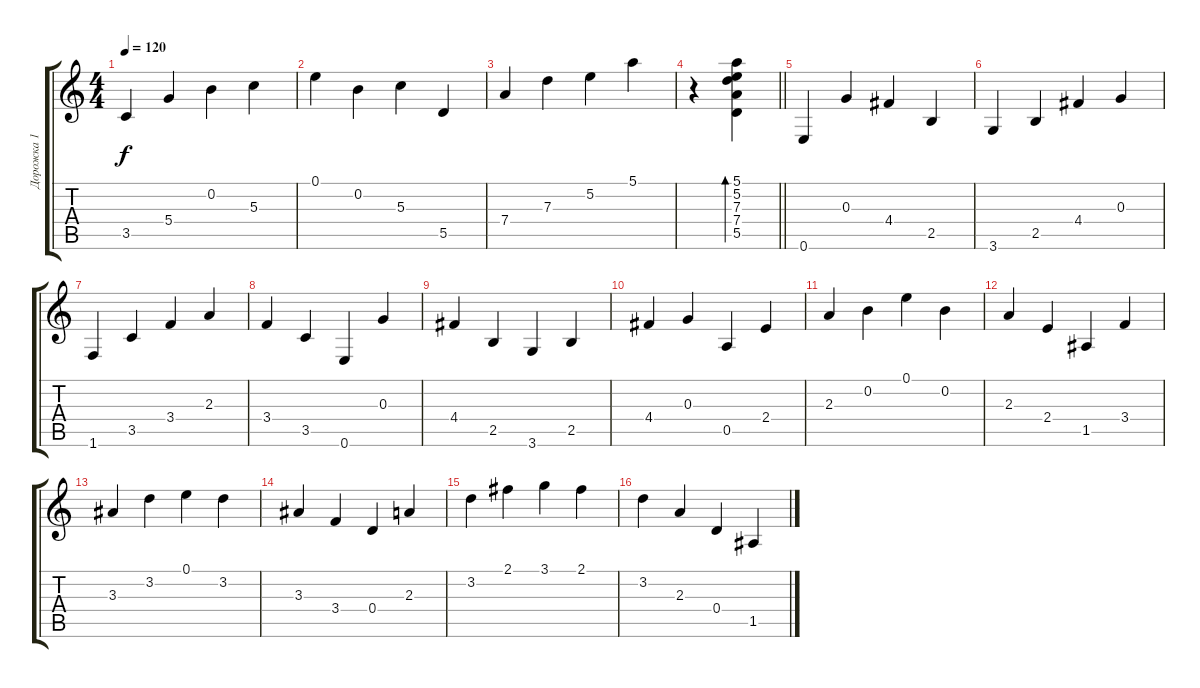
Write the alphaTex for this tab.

\track ("Дорожка 1" "Дорожка 1") {instrument acousticguitarsteel}
\staff {score tabs}
\tuning (E4 B3 G3 D3 A2 E2) {hide}
\ts (4 4)
\tempo 120
\clef g2
\ks c
3.5.4{dy f} 5.4.4 0.2.4 5.3.4 |
0.1.4 0.2.4 5.3.4 5.5.4 |
7.4.4 7.3.4 5.2.4 5.1.4 |
\barLineRight lightlight
r.4 (5.1 5.2 7.3 7.4 5.5).4{bd 60} |
0.6.4 0.3.4 4.4.4 2.5.4 |
3.6.4 2.5.4 4.4.4 0.3.4 |
1.6.4 3.5.4 3.4.4 2.3.4 |
3.4.4 3.5.4 0.6.4 0.3.4 |
4.4.4 2.5.4 3.6.4 2.5.4 |
4.4.4 0.3.4 0.5.4 2.4.4 |
2.3.4 0.2.4 0.1.4 0.2.4 |
2.3.4 2.4.4 1.5.4 3.4.4 |
3.3.4 3.2.4 0.1.4 3.2.4 |
3.3.4 3.4.4 0.4.4 2.3.4 |
3.2.4 2.1.4 3.1.4 2.1.4 |
3.2.4 2.3.4 0.4.4 1.5.4
